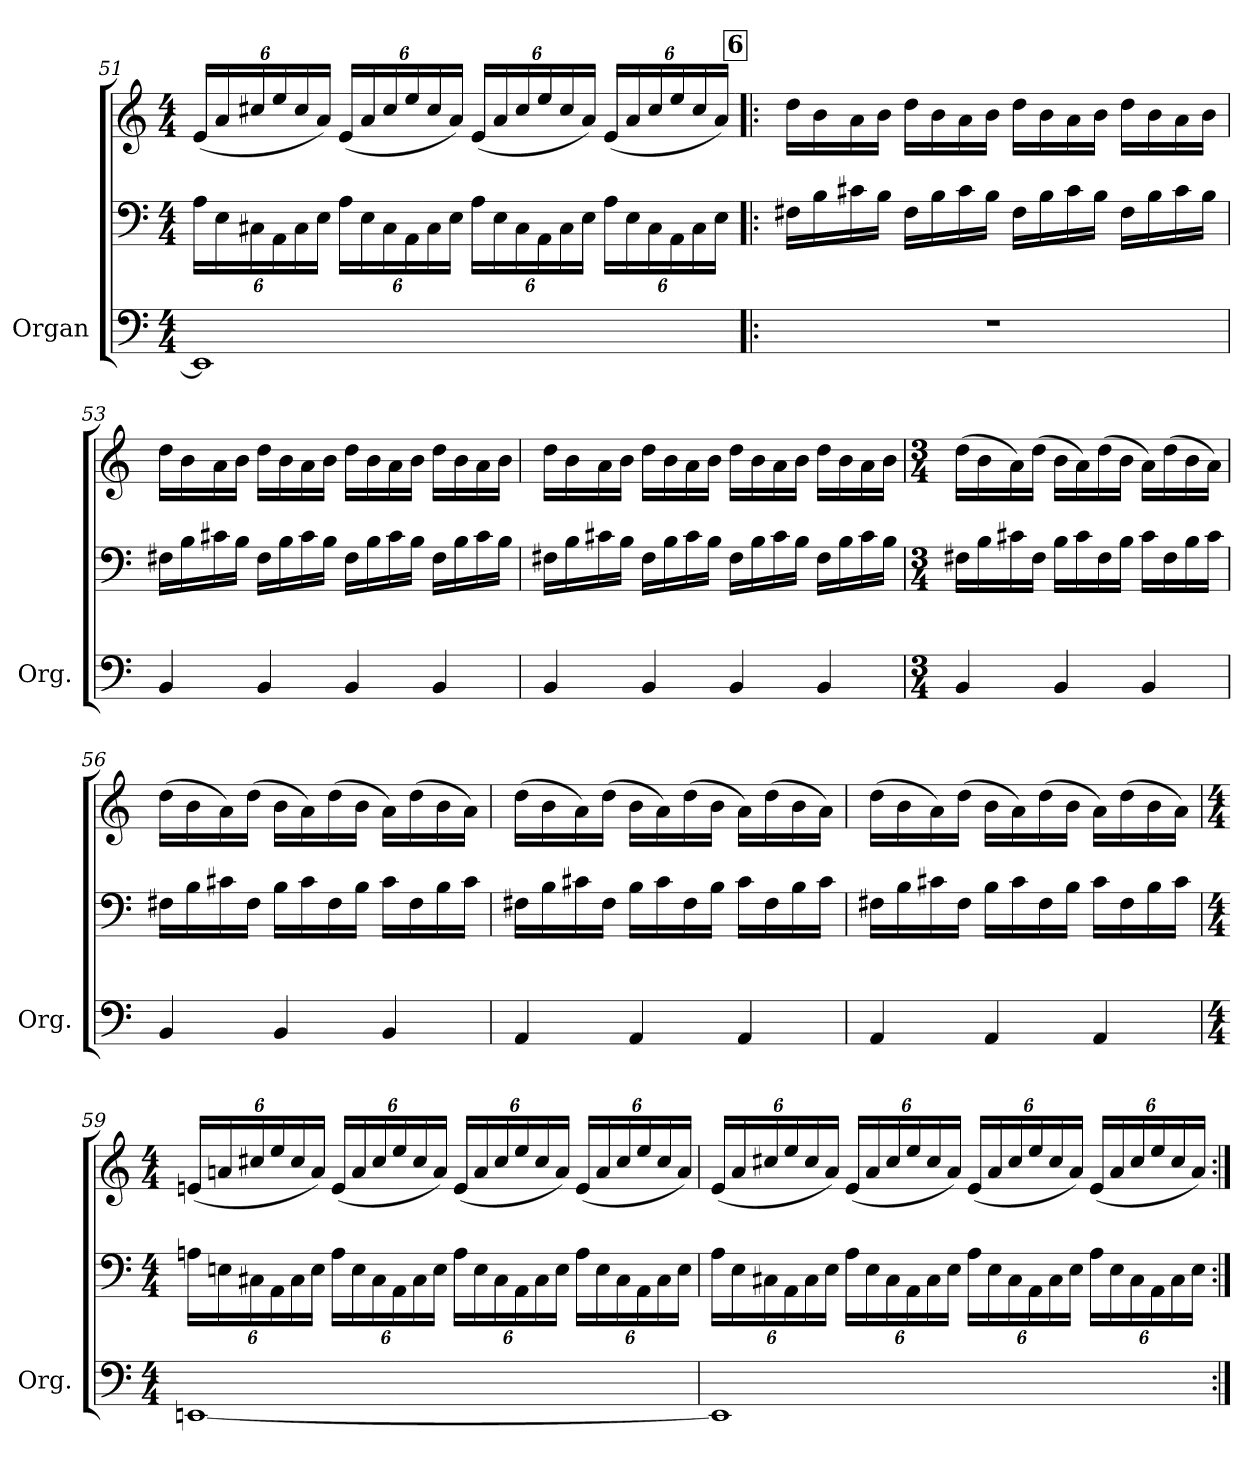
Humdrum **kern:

**kern	**kern	**kern
*part1	*part1	*part1
*staff3	*staff2	*staff1
*I"Organ	*	*
*I'Org.	*	*
*clefF4	*clefF4	*clefG2
*k[]	*k[]	*k[]
*M4/4	*M4/4	*M4/4
*	*Xbrackettup	*Xbrackettup
=51	=51	=51
1EE]	24A\LL	(<24e/LL
.	24E\	24a/
.	24C#X\	24cc#X/
.	24AA\	24ee/
.	24C#\	24cc#/
.	24E\JJ	24a/JJ)
.	24A\LL	(<24e/LL
.	24E\	24a/
.	24C#\	24cc#/
.	24AA\	24ee/
.	24C#\	24cc#/
.	24E\JJ	24a/JJ)
.	24A\LL	(<24e/LL
.	24E\	24a/
.	24C#\	24cc#/
.	24AA\	24ee/
.	24C#\	24cc#/
.	24E\JJ	24a/JJ)
.	24A\LL	(<24e/LL
.	24E\	24a/
.	24C#\	24cc#/
.	24AA\	24ee/
.	24C#\	24cc#/
.	24E\JJ	24a/JJ)
!!LO:REH:place=s1:a:B:fs=14:t=6
=52!|:	=52!|:	=52!|:
1r	16F#X\LL	16dd\LL
.	16B\	16b\
.	16c#X\	16a\
.	16B\JJ	16b\JJ
.	16F#\LL	16dd\LL
.	16B\	16b\
.	16c#\	16a\
.	16B\JJ	16b\JJ
.	16F#\LL	16dd\LL
.	16B\	16b\
.	16c#\	16a\
.	16B\JJ	16b\JJ
.	16F#\LL	16dd\LL
.	16B\	16b\
.	16c#\	16a\
.	16B\JJ	16b\JJ
=53	=53	=53
4BB/	16F#X\LL	16dd\LL
.	16B\	16b\
.	16c#X\	16a\
.	16B\JJ	16b\JJ
4BB/	16F#\LL	16dd\LL
.	16B\	16b\
.	16c#\	16a\
.	16B\JJ	16b\JJ
4BB/	16F#\LL	16dd\LL
.	16B\	16b\
.	16c#\	16a\
.	16B\JJ	16b\JJ
4BB/	16F#\LL	16dd\LL
.	16B\	16b\
.	16c#\	16a\
.	16B\JJ	16b\JJ
!!LO:PB:g=z
=54	=54	=54
4BB/	16F#X\LL	16dd\LL
.	16B\	16b\
.	16c#X\	16a\
.	16B\JJ	16b\JJ
4BB/	16F#\LL	16dd\LL
.	16B\	16b\
.	16c#\	16a\
.	16B\JJ	16b\JJ
4BB/	16F#\LL	16dd\LL
.	16B\	16b\
.	16c#\	16a\
.	16B\JJ	16b\JJ
4BB/	16F#\LL	16dd\LL
.	16B\	16b\
.	16c#\	16a\
.	16B\JJ	16b\JJ
=55	=55	=55
*M3/4	*M3/4	*M3/4
4BB/	16F#X\LL	(>16dd\LL
.	16B\	16b\
.	16c#X\	16a\)
.	16F#\JJ	(>16dd\JJ
4BB/	16B\LL	16b\LL
.	16c#\	16a\)
.	16F#\	(>16dd\
.	16B\JJ	16b\JJ
4BB/	16c#\LL	16a\LL)
.	16F#\	(>16dd\
.	16B\	16b\
.	16c#\JJ	16a\JJ)
=56	=56	=56
4BB/	16F#X\LL	(>16dd\LL
.	16B\	16b\
.	16c#X\	16a\)
.	16F#\JJ	(>16dd\JJ
4BB/	16B\LL	16b\LL
.	16c#\	16a\)
.	16F#\	(>16dd\
.	16B\JJ	16b\JJ
4BB/	16c#\LL	16a\LL)
.	16F#\	(>16dd\
.	16B\	16b\
.	16c#\JJ	16a\JJ)
=57	=57	=57
4AA/	16F#X\LL	(>16dd\LL
.	16B\	16b\
.	16c#X\	16a\)
.	16F#\JJ	(>16dd\JJ
4AA/	16B\LL	16b\LL
.	16c#\	16a\)
.	16F#\	(>16dd\
.	16B\JJ	16b\JJ
4AA/	16c#\LL	16a\LL)
.	16F#\	(>16dd\
.	16B\	16b\
.	16c#\JJ	16a\JJ)
=58	=58	=58
4AA/	16F#X\LL	(>16dd\LL
.	16B\	16b\
.	16c#X\	16a\)
.	16F#\JJ	(>16dd\JJ
4AA/	16B\LL	16b\LL
.	16c#\	16a\)
.	16F#\	(>16dd\
.	16B\JJ	16b\JJ
4AA/	16c#\LL	16a\LL)
.	16F#\	(>16dd\
.	16B\	16b\
.	16c#\JJ	16a\JJ)
!!LO:LB:g=z
=59	=59	=59
*M4/4	*M4/4	*M4/4
[1EEn	24An\LL	(<24en/LL
.	24En\	24an/
.	24C#X\	24cc#X/
.	24AA\	24ee/
.	24C#\	24cc#/
.	24E\JJ	24a/JJ)
.	24A\LL	(<24e/LL
.	24E\	24a/
.	24C#\	24cc#/
.	24AA\	24ee/
.	24C#\	24cc#/
.	24E\JJ	24a/JJ)
.	24A\LL	(<24e/LL
.	24E\	24a/
.	24C#\	24cc#/
.	24AA\	24ee/
.	24C#\	24cc#/
.	24E\JJ	24a/JJ)
.	24A\LL	(<24e/LL
.	24E\	24a/
.	24C#\	24cc#/
.	24AA\	24ee/
.	24C#\	24cc#/
.	24E\JJ	24a/JJ)
=60	=60	=60
1EE]	24A\LL	(<24e/LL
.	24E\	24a/
.	24C#X\	24cc#X/
.	24AA\	24ee/
.	24C#\	24cc#/
.	24E\JJ	24a/JJ)
.	24A\LL	(<24e/LL
.	24E\	24a/
.	24C#\	24cc#/
.	24AA\	24ee/
.	24C#\	24cc#/
.	24E\JJ	24a/JJ)
.	24A\LL	(<24e/LL
.	24E\	24a/
.	24C#\	24cc#/
.	24AA\	24ee/
.	24C#\	24cc#/
.	24E\JJ	24a/JJ)
.	24A\LL	(<24e/LL
.	24E\	24a/
.	24C#\	24cc#/
.	24AA\	24ee/
.	24C#\	24cc#/
.	24E\JJ	24a/JJ)
=:|!	=:|!	=:|!
*-	*-	*-
